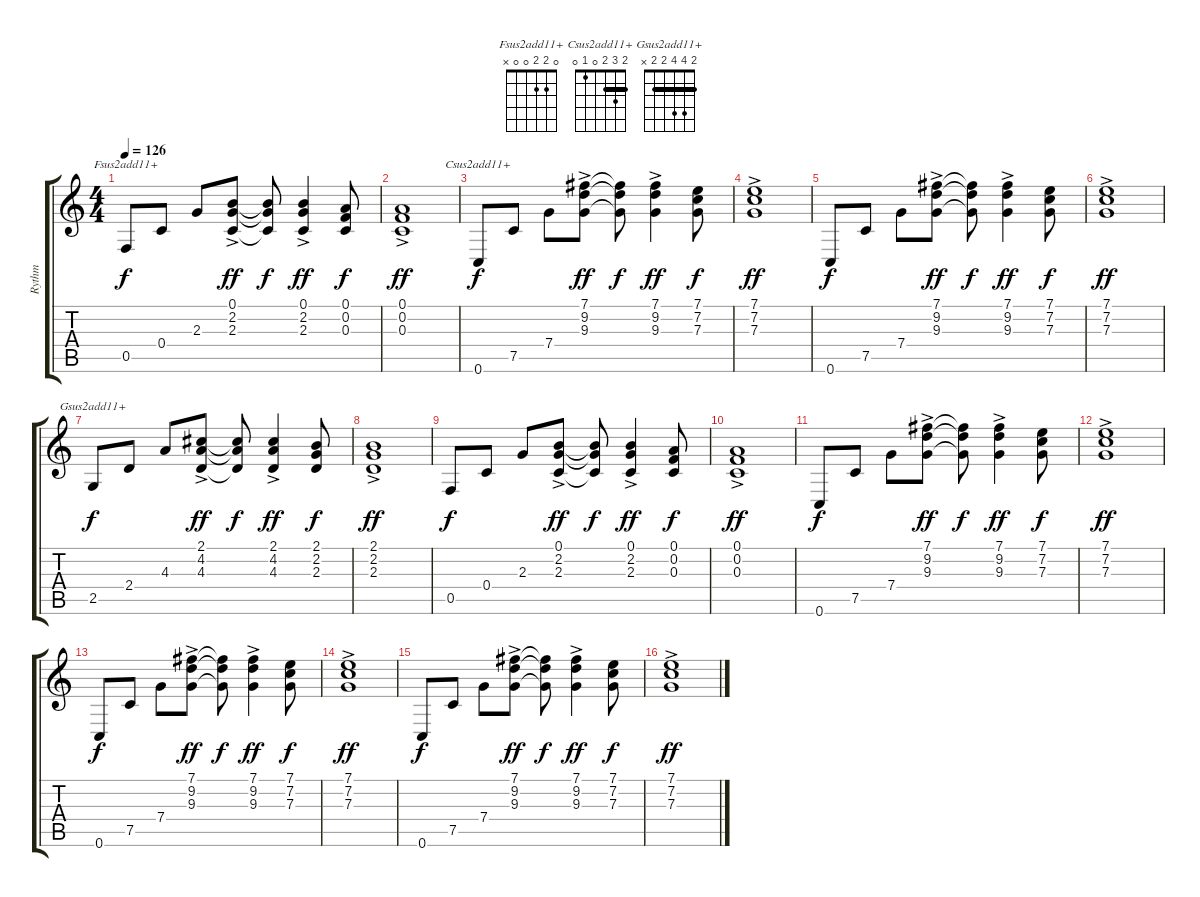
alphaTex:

\track ("Rythm" "Rythm") {instrument acousticguitarsteel}
\staff {score tabs}
\tuning (C3 A3 F3 C3 F2 C2) {hide}
\chord ("Fsus2add11+" 0 2 2 0 0 x)
\chord ("Csus2add11+" 2 3 2 0 1 0) {barre 2}
\chord ("Gsus2add11+" 2 4 4 2 2 x) {barre 2}
\ts (4 4)
\tempo 126
\clef g2
\ks c
0.5.8{ch "Fsus2add11+" dy f} 0.4.8 2.3.8 (0.1{ac} 2.2{ac} 2.3{ac}).8{dy ff} (0.1{t} 2.2{t} 2.3{t}).8{dy f} (0.1{ac} 2.2{ac} 2.3{ac}).4{dy ff} (0.1 0.2 0.3).8{dy f} |
(0.1{ac} 0.2{ac} 0.3{ac}).1{dy ff} |
0.6.8{ch "Csus2add11+" dy f} 7.5.8 7.4.8 (7.1{ac} 9.2{ac} 9.3{ac}).8{dy ff} (7.1{t} 9.2{t} 9.3{t}).8{dy f} (7.1 9.2{ac} 9.3{ac}).4{dy ff} (7.1 7.2 7.3).8{dy f} |
(7.1{ac} 7.2{ac} 7.3{ac}).1{dy ff} |
0.6.8{dy f} 7.5.8 7.4.8 (7.1{ac} 9.2{ac} 9.3{ac}).8{dy ff} (7.1{t} 9.2{t} 9.3{t}).8{dy f} (7.1 9.2{ac} 9.3{ac}).4{dy ff} (7.1 7.2 7.3).8{dy f} |
(7.1{ac} 7.2{ac} 7.3{ac}).1{dy ff} |
2.5.8{ch "Gsus2add11+" dy f} 2.4.8 4.3.8 (2.1{ac} 4.2{ac} 4.3{ac}).8{dy ff} (2.1{t} 4.2{t} 4.3{t}).8{dy f} (2.1{ac} 4.2{ac} 4.3{ac}).4{dy ff} (2.1 2.2 2.3).8{dy f} |
(2.1{ac} 2.2{ac} 2.3{ac}).1{dy ff} |
0.5.8{dy f} 0.4.8 2.3.8 (0.1{ac} 2.2{ac} 2.3{ac}).8{dy ff} (0.1{t} 2.2{t} 2.3{t}).8{dy f} (0.1{ac} 2.2{ac} 2.3{ac}).4{dy ff} (0.1 0.2 0.3).8{dy f} |
(0.1{ac} 0.2{ac} 0.3{ac}).1{dy ff} |
0.6.8{dy f} 7.5.8 7.4.8 (7.1{ac} 9.2{ac} 9.3{ac}).8{dy ff} (7.1{t} 9.2{t} 9.3{t}).8{dy f} (7.1 9.2{ac} 9.3{ac}).4{dy ff} (7.1 7.2 7.3).8{dy f} |
(7.1{ac} 7.2{ac} 7.3{ac}).1{dy ff} |
0.6.8{dy f} 7.5.8 7.4.8 (7.1{ac} 9.2{ac} 9.3{ac}).8{dy ff} (7.1{t} 9.2{t} 9.3{t}).8{dy f} (7.1 9.2{ac} 9.3{ac}).4{dy ff} (7.1 7.2 7.3).8{dy f} |
(7.1{ac} 7.2{ac} 7.3{ac}).1{dy ff} |
0.6.8{dy f} 7.5.8 7.4.8 (7.1{ac} 9.2{ac} 9.3{ac}).8{dy ff} (7.1{t} 9.2{t} 9.3{t}).8{dy f} (7.1 9.2{ac} 9.3{ac}).4{dy ff} (7.1 7.2 7.3).8{dy f} |
(7.1{ac} 7.2{ac} 7.3{ac}).1{dy ff}
